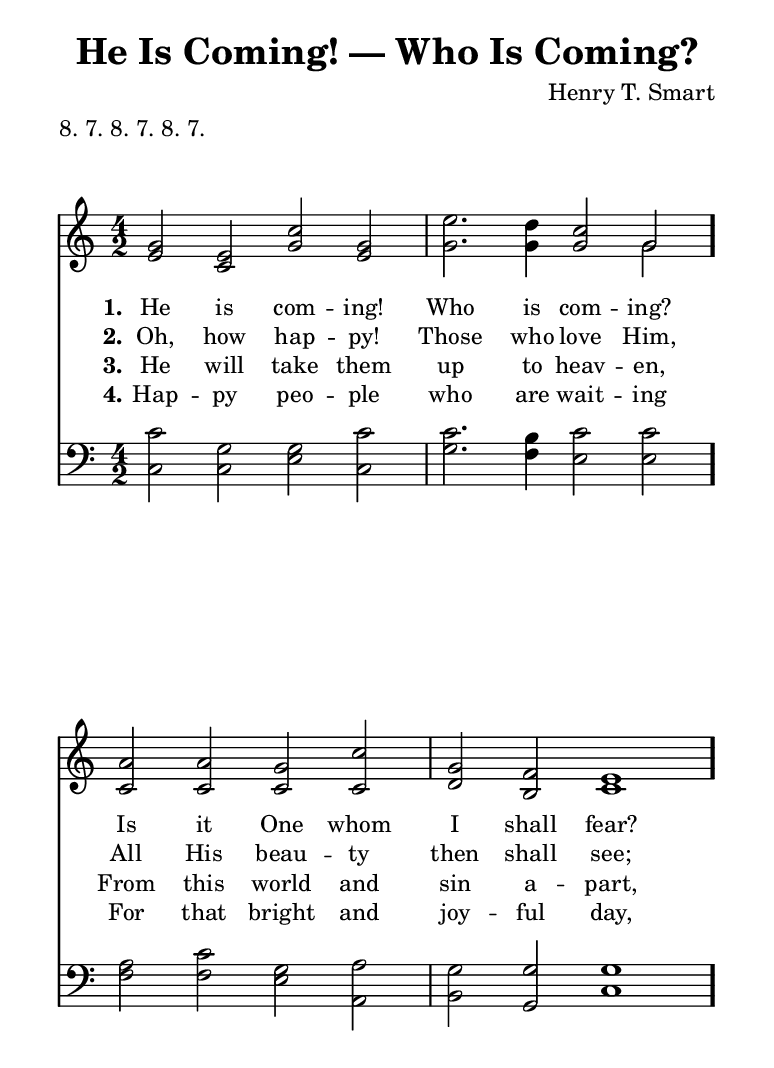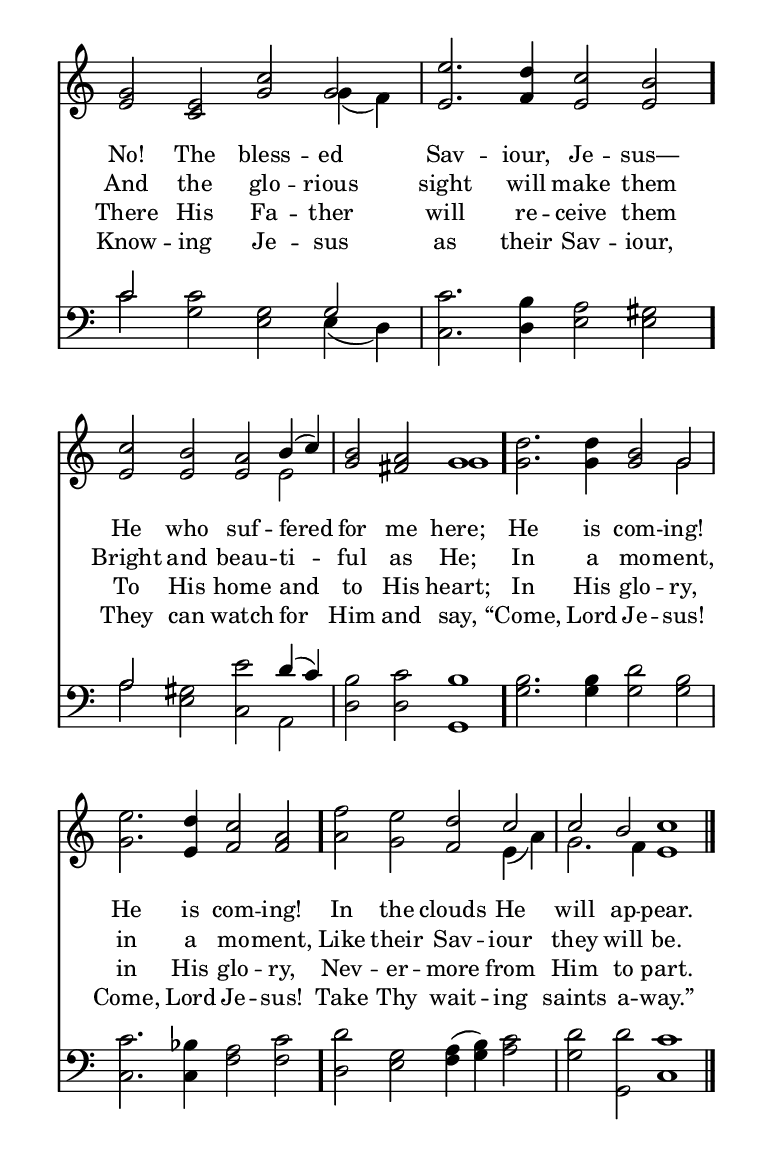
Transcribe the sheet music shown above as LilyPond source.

\include "common/global.ily"
\paper {
  \include "common/paper.ily"
  ragged-last-bottom = ##t
  % decrease system-to-system padding to fit onto page with previous score
  system-system-spacing.padding = 0
system-system-spacing.basic-distance = 0

}

\header{
  hymnnumber = "224"
  title = "He Is Coming! — Who Is Coming?" % not found at hymnary.org
  tunename = "Regent Square"
  meter = "8. 7. 8. 7. 8. 7."
  poet = ""
  composer = "Henry T. Smart" % see https://hymnary.org/tune/regent_square_smart
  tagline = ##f
}

global = {
  \include "common/overrides.ily"
  \override Staff.TimeSignature.style = #'numbered
  \time 4/2
  \override Score.MetronomeMark.transparent = ##t % hide all fermata changes too
  \tempo 2=80
  \key c \major
  \autoBeamOff
}

notesSoprano = {
\global
\relative c'' {

  g2 e c' g | e'2. d4 c2 g |
  a2 a g c | g f e1 |
  g2 e c' g | e'2. d4 c2 b |
  c2 b a b4( c) | b2 a g1 |
  d'2. d4 b2 g | e'2. d4 c2 a |
  f'2 e d c | c b c1

  \bar "|."

}
}

notesAlto = {
\global
\relative e' {

  e2 c g' e | g2. g4 g2 g |
  c,2 c c c | d b c1
  e2 c g' g4( f) | e2. f4 e2 e |
  e2 e e e | g fis g1 |
  g2. g4 g2 g | g2. e4 f2 f |
  a2 g f e4( a) | g2. f4 e1 |

}
}

notesTenor = {
\global
\relative a {

  c2 g g c | c2. b4 c2 c |
  a2 c g a | g g g1 |
  c2 c g g | c2. b4 a2 gis |
  a2 gis e' d4( c) | b2 c b1 |
  b2. b4 d2 b | c2. bes4 a2 c |
  d2 g, a4( b) c2 | d2 d c1 |

}
}

notesBass = {
\global
\relative f {

  c2 c e c | g'2. f4 e2 e |
  f2 f e a, | b g c1 |
  c'2 g e e4( d) | c2. d4 e2 e |
  a2 e c a | d d g,1 |
  g'2. g4 g2 g | c,2. c4 f2 f |
  d2 e f4( g) a2 | g g, c1 |

}
}

wordsA = \lyricmode {
\set stanza = "1."

He is com -- ing! Who is com -- ing? \bar "."
Is it One whom I shall fear? \bar "."
No! The bless -- ed Sav -- iour, Je -- sus— \bar "."
He who suf -- fered for me here; \bar "."
He is com -- ing! He is com -- ing! \bar "."
In the clouds He will ap -- pear. \bar "."

}

wordsB = \lyricmode {
\set stanza = "2."

Oh, how hap -- py! Those who love Him,
All His beau -- ty then shall see;
And the glo -- rious sight will make them
Bright and beau -- ti -- ful as He;
In a mo -- ment, in a mo -- ment,
Like their Sav -- iour they will be.

}

wordsC = \lyricmode {
\set stanza = "3."

He will take them up to heav -- en,
From this world and sin a -- part,
There His Fa -- ther will re -- ceive them
To His home and to His heart;
In His glo -- ry, in His glo -- ry,
Nev -- er -- more from Him to part.

}

wordsD = \lyricmode {
\set stanza = "4."

Hap -- py peo -- ple who are wait -- ing
For that bright and joy -- ful day,
Know -- ing Je -- sus as their Sav -- iour,
They can watch for Him and say,
“Come, Lord Je -- sus! Come, Lord Je -- sus!
Take Thy wait -- ing saints a -- way.”

}

\score {
  \context ChoirStaff <<
    \context Staff = upper <<
      \set Staff.autoBeaming = ##f
      \set ChoirStaff.systemStartDelimiter = #'SystemStartBar
      \set ChoirStaff.printPartCombineTexts = ##f
      \partcombine #'(2 . 11) \notesSoprano \notesAlto
      \context NullVoice = sopranos { \voiceOne << \notesSoprano >> }
      \context Lyrics = one   \lyricsto sopranos \wordsA
      \context Lyrics = two   \lyricsto sopranos \wordsB
      \context Lyrics = three \lyricsto sopranos \wordsC
      \context Lyrics = four  \lyricsto sopranos \wordsD
    >>
    \context Staff = men <<
      \set Staff.autoBeaming = ##f
      \clef bass
      \set ChoirStaff.printPartCombineTexts = ##f
      \partcombine #'(2 . 11) \notesTenor \notesBass
    >>
  >>
  \layout {
    \include "common/layout.ily"
  }
  #(cond ((ly:get-option 'eog-midi-permitted) #{ \midi{
    \include "common/midi.ily"
  } #}))
}

\version "2.19.49"  % necessary for upgrading to future LilyPond versions.

% vi:set et ts=2 sw=2 ai nocindent syntax=lilypond:
